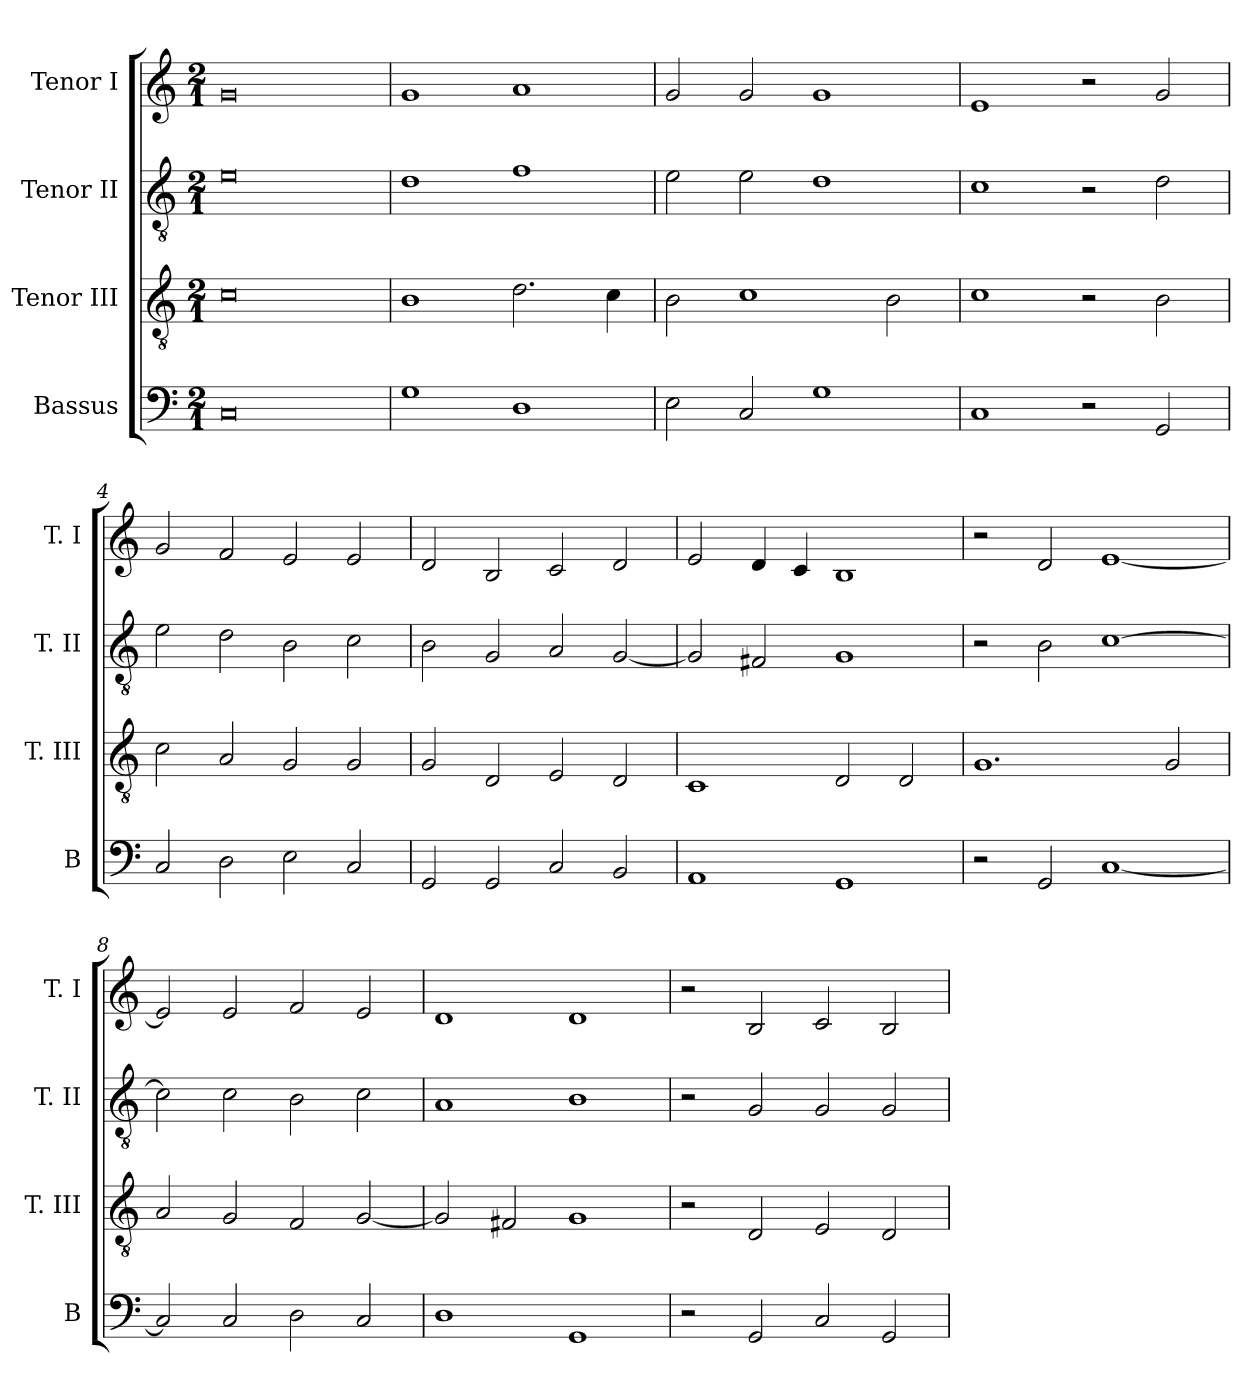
**kern	**kern	**kern	**kern
*part4	*part3	*part2	*part1
*staff4	*staff3	*staff2	*staff1
*I"Bassus	*I"Tenor III	*I"Tenor II	*I"Tenor I
*I'B	*I'T. III	*I'T. II	*I'T. I
*clefF4	*clefGv2	*clefGv2	*clefG2
*k[]	*k[]	*k[]	*k[]
*C:	*C:	*C:	*C:
*M2/1	*M2/1	*M2/1	*M2/1
=	=	=	=
0C	0c	0e	0g
=1	=1	=1	=1
1G	1B	1d	1g
1D	2.d	1f	1a
.	4c	.	.
=2	=2	=2	=2
2E	2B	2e	2g
2C	1c	2e	2g
1G	.	1d	1g
.	2B	.	.
=3	=3	=3	=3
1C	1c	1c	1e
2r	2r	2r	2r
2GG	2B	2d	2g
=4	=4	=4	=4
2C	2c	2e	2g
2D	2A	2d	2f
2E	2G	2B	2e
2C	2G	2c	2e
=5	=5	=5	=5
2GG	2G	2B	2d
2GG	2D	2G	2B
2C	2E	2A	2c
2BB	2D	[2G	2d
=6	=6	=6	=6
1AA	1C	2G]	2e
.	.	2F#X	4d
.	.	.	4c
1GG	2D	1G	1B
.	2D	.	.
=7	=7	=7	=7
2r	1.G	2r	2r
2GG	.	2B	2d
[1C	.	[1c	[1e
.	2G	.	.
=8	=8	=8	=8
2C]	2A	2c]	2e]
2C	2G	2c	2e
2D	2F	2B	2f
2C	[2G	2c	2e
=9	=9	=9	=9
1D	2G]	1A	1d
.	2F#X	.	.
1GG	1G	1B	1d
=10	=10	=10	=10
2r	2r	2r	2r
2GG	2D	2G	2B
2C	2E	2G	2c
2GG	2D	2G	2B
=	=	=	=
*-	*-	*-	*-
